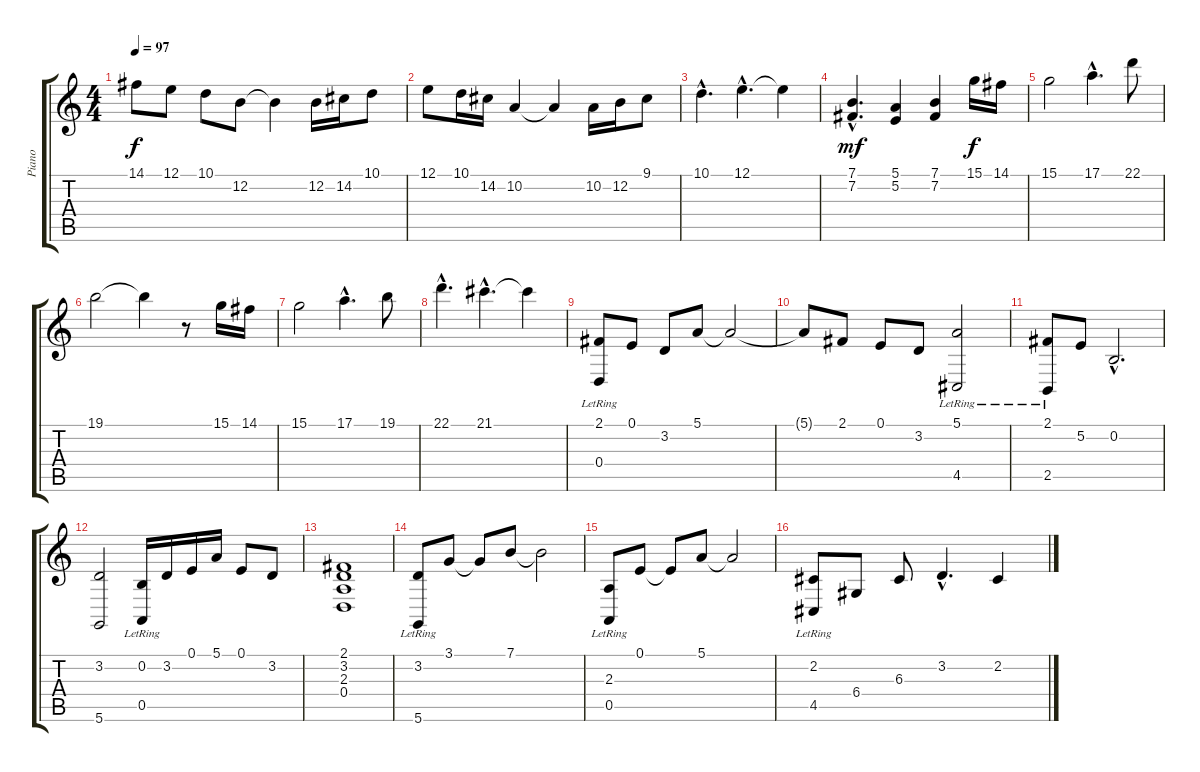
\track ("Piano" "Piano") {instrument brightacousticpiano}
\staff {score tabs}
\tuning (E4 B3 G3 D3 A2 D2) {hide}
\ts (4 4)
\tempo 97
\clef g2
\ks c
14.1.8{dy f} 12.1.8 10.1.8 12.2.8 12.2{t}.4 12.2.16 14.2.16 10.1.8 |
12.1.8 10.1.16 14.2.16 10.2.4 10.2{t}.4 10.2.16 12.2.16 9.1.8 |
10.1{hac}.4{d} 12.1{hac}.4{d} 12.1{t}.4 |
(7.1{hac} 7.2{hac}).4{d dy mf} (5.1 5.2).4 (7.1 7.2).4 15.1.16{dy f} 14.1.16 |
15.1.2 17.1{hac}.4{d} 22.1.8 |
19.1.2 19.1{t}.4 r.8 15.1.16 14.1.16 |
15.1.2 17.1{hac}.4{d} 19.1.8 |
22.1{hac}.4{d} 21.1{hac}.4{d} 21.1{t}.4 |
(2.1 0.4{lr}).8 0.1.8 3.2.8 5.1.8 5.1{t}.2 |
5.1{t}.8 2.1.8 0.1.8 3.2.8 (5.1 4.5{lr}).2 |
(2.1 2.5{lr}).8 5.2.8 0.2{hac}.2{d} |
(3.2 5.6).2 (0.2 0.5{lr}).16 3.2.16 0.1.16 5.1.16 0.1.8 3.2.8 |
(2.1 3.2 2.3 0.4).1 |
(3.2 5.6{lr}).8 3.1.8 3.1{t}.8 7.1.8 7.1{t}.2 |
(2.3{lr} 0.5{lr}).8 0.1.8 0.1{t}.8 5.1.8 5.1{t}.2 |
(2.2{lr} 4.5).8 6.4.8 6.3.8 3.2{hac}.4{d} 2.2.4
